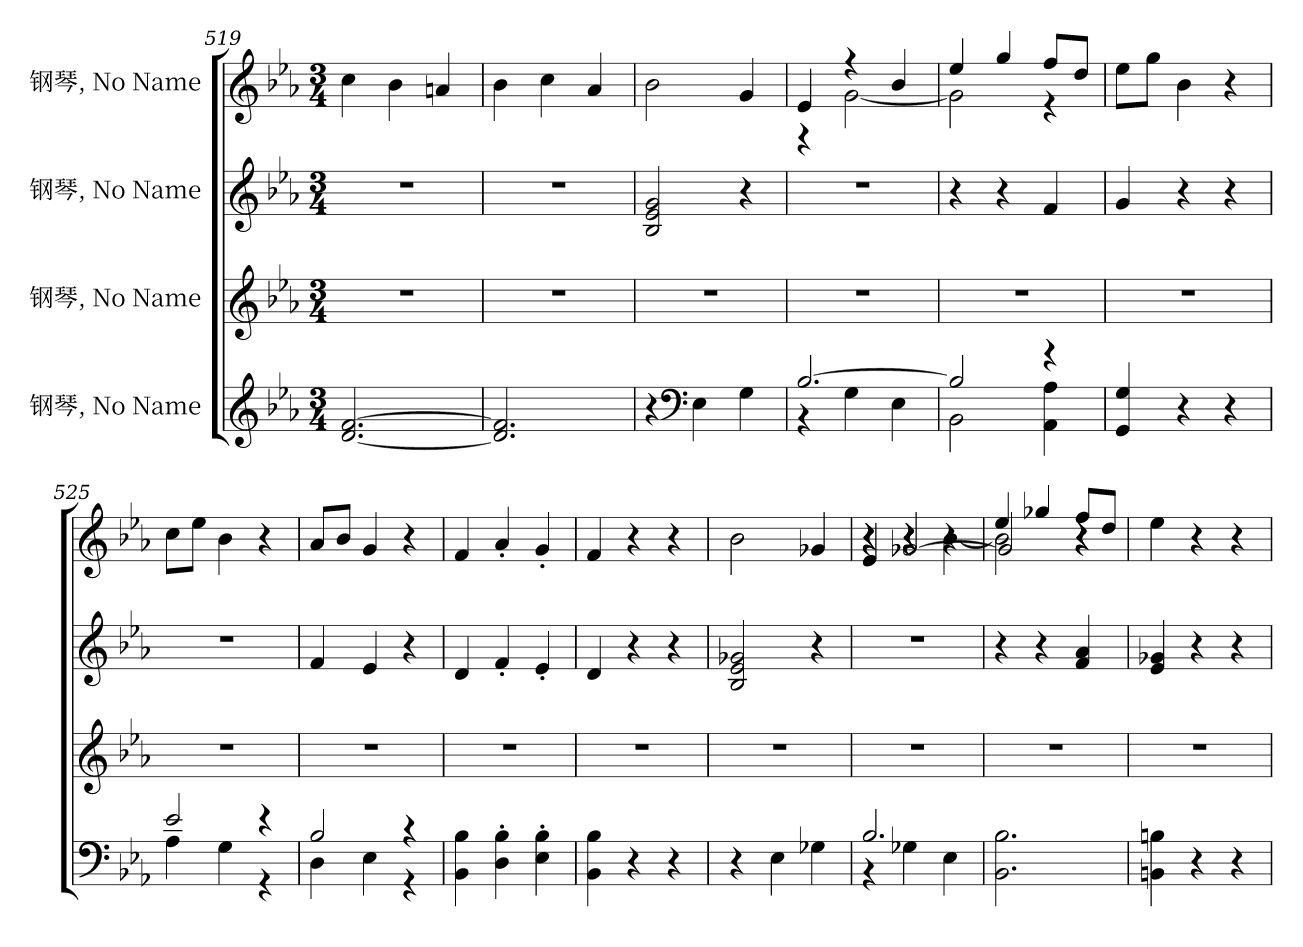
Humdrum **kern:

**kern	**kern	**kern	**kern
*part4	*part3	*part2	*part1
*staff4	*staff3	*staff2	*staff1
*I"钢琴, No Name	*I"钢琴, No Name	*I"钢琴, No Name	*I"钢琴, No Name
!!LO:LB:g=z
*clefG2	*clefG2	*clefG2	*clefG2
*k[b-e-a-]	*k[b-e-a-]	*k[b-e-a-]	*k[b-e-a-]
*M3/4	*M3/4	*M3/4	*M3/4
*MM203	*MM203	*MM203	*MM203
=519	=519	=519	=519
[2.d/ [2.f/	2.r	2.r	4cc\
.	.	.	4b-\
.	.	.	4an/
=520	=520	=520	=520
*	*	*	*MM196
2.d/] 2.f/]	2.r	2.r	4b-\
.	.	.	4cc\
*	*	*	*MM152
.	.	.	4a-/
=521	=521	=521	=521
*	*	*	*MM196
4r	2.r	2B-/ 2e-/ 2g/	2b-\
*clefF4	*	*	*
4E-\	.	.	.
4G\	.	4r	4g/
=522	=522	=522	=522
*^	*	*	*^
[2.B-/	4r	2.r	2.r	4e-/	4r
.	4G\	.	.	4r	[2g\
.	4E-\	.	.	4b-/	.
=523	=523	=523	=523	=523	=523
2B-/]	2BB-\	2.r	4r	4ee-/	2g\]
.	.	.	4r	4gg/	.
4r	4AA-\ 4A-\	.	4f/	8ff/L	4r
.	.	.	.	8dd/J	.
*v	*v	*	*	*v	*v
=524	=524	=524	=524
4GG/ 4G/	2.r	4g/	8ee-\L
.	.	.	8gg\J
4r	.	4r	4b-\
4r	.	4r	4r
=525	=525	=525	=525
*	*	*	*MM203
*^	*	*	*
2e-/	4A-\	2.r	2.r	8cc\L
.	.	.	.	8ee-\J
.	4G\	.	.	4b-\
4r	4r	.	.	4r
=526	=526	=526	=526	=526
*	*	*	*	*MM203
2B-/	4D\	2.r	4f/	8a-/L
.	.	.	.	8b-/J
.	4E-\	.	4e-/	4g/
4r	4r	.	4r	4r
*v	*v	*	*	*
!!LO:PB:g=z
=527	=527	=527	=527
*	*	*	*MM201
4BB-\ 4B-\	2.r	4d/	4f/
4D\' 4B-\'	.	4f'/	4a-'/
4E-\' 4B-\'	.	4e-'/	4g'/
=528	=528	=528	=528
4BB-\ 4B-\	2.r	4d/	4f/
4r	.	4r	4r
*	*	*	*MM187
4r	.	4r	4r
=529	=529	=529	=529
*	*	*	*MM203
4r	2.r	2B-/ 2e-/ 2g-X/	2b-\
4E-\	.	.	.
4G-X\	.	4r	4g-X/
=530	=530	=530	=530
*^	*	*	*^
*	*	*	*	*	*^
2.B-/	4r	2.r	2.r	4e-/	4r	4r
.	4G-X\	.	.	4r	4r	[2g-X/
.	4E-\	.	.	4r	[4b-\	.
*v	*v	*	*	*	*	*
=531	=531	=531	=531	=531	=531
2.BB-\ 2.B-\	2.r	4r	4ee-/	2b-\]	2g-/]
.	.	4r	4gg-X/	.	.
.	.	4f/ 4a-/	8ff/L	4r	4r
*	*	*	*MM194	*	*
.	.	.	8dd/J	.	.
*	*	*	*v	*v	*v
=532	=532	=532	=532
4BBn\ 4Bn\	2.r	4e-/ 4g-X/	4ee-\
4r	.	4r	4r
4r	.	4r	4r
=	=	=	=
*-	*-	*-	*-
